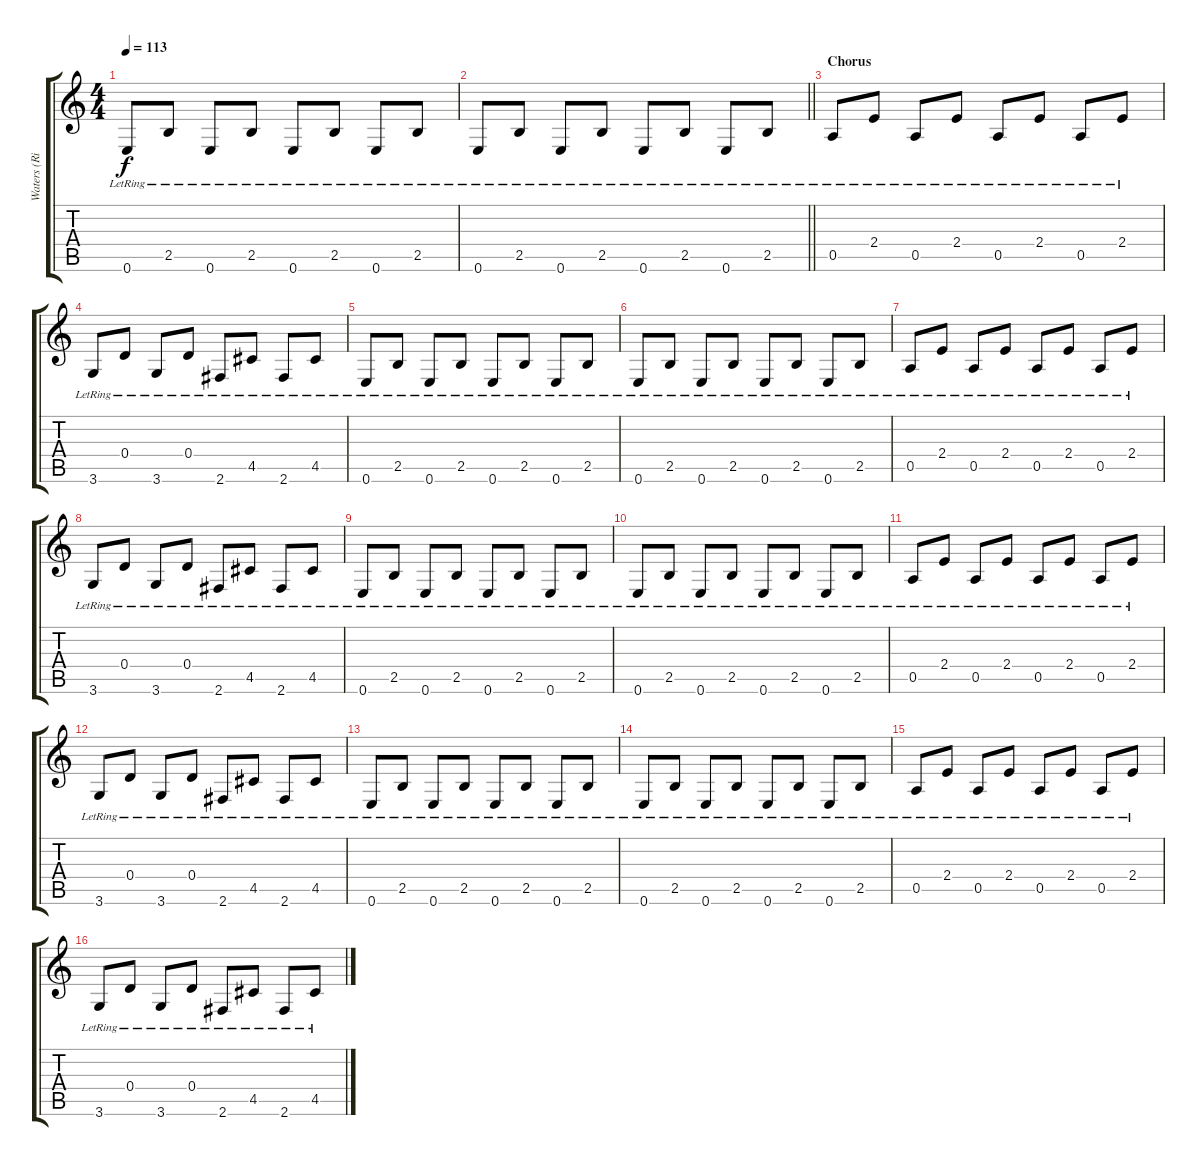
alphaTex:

\track ("Waters (Right Speaker)" "Waters (Ri") {instrument acousticguitarsteel}
\staff {score tabs}
\tuning (E4 B3 G3 D3 A2 E2) {hide}
\ts (4 4)
\tempo 113
\clef g2
\ks c
0.6{lr}.8{dy f} 2.5{lr}.8 0.6{lr}.8 2.5{lr}.8 0.6{lr}.8 2.5{lr}.8 0.6{lr}.8 2.5{lr}.8 |
\barLineRight lightlight
0.6{lr}.8 2.5{lr}.8 0.6{lr}.8 2.5{lr}.8 0.6{lr}.8 2.5{lr}.8 0.6{lr}.8 2.5{lr}.8 |
\section ("" "Chorus")
0.5{lr}.8 2.4{lr}.8 0.5{lr}.8 2.4{lr}.8 0.5{lr}.8 2.4{lr}.8 0.5{lr}.8 2.4{lr}.8 |
3.6{lr}.8 0.4{lr}.8 3.6{lr}.8 0.4{lr}.8 2.6{lr}.8 4.5{lr}.8 2.6{lr}.8 4.5{lr}.8 |
0.6{lr}.8 2.5{lr}.8 0.6{lr}.8 2.5{lr}.8 0.6{lr}.8 2.5{lr}.8 0.6{lr}.8 2.5{lr}.8 |
0.6{lr}.8 2.5{lr}.8 0.6{lr}.8 2.5{lr}.8 0.6{lr}.8 2.5{lr}.8 0.6{lr}.8 2.5{lr}.8 |
0.5{lr}.8 2.4{lr}.8 0.5{lr}.8 2.4{lr}.8 0.5{lr}.8 2.4{lr}.8 0.5{lr}.8 2.4{lr}.8 |
3.6{lr}.8 0.4{lr}.8 3.6{lr}.8 0.4{lr}.8 2.6{lr}.8 4.5{lr}.8 2.6{lr}.8 4.5{lr}.8 |
0.6{lr}.8 2.5{lr}.8 0.6{lr}.8 2.5{lr}.8 0.6{lr}.8 2.5{lr}.8 0.6{lr}.8 2.5{lr}.8 |
0.6{lr}.8 2.5{lr}.8 0.6{lr}.8 2.5{lr}.8 0.6{lr}.8 2.5{lr}.8 0.6{lr}.8 2.5{lr}.8 |
0.5{lr}.8 2.4{lr}.8 0.5{lr}.8 2.4{lr}.8 0.5{lr}.8 2.4{lr}.8 0.5{lr}.8 2.4{lr}.8 |
3.6{lr}.8 0.4{lr}.8 3.6{lr}.8 0.4{lr}.8 2.6{lr}.8 4.5{lr}.8 2.6{lr}.8 4.5{lr}.8 |
0.6{lr}.8 2.5{lr}.8 0.6{lr}.8 2.5{lr}.8 0.6{lr}.8 2.5{lr}.8 0.6{lr}.8 2.5{lr}.8 |
0.6{lr}.8 2.5{lr}.8 0.6{lr}.8 2.5{lr}.8 0.6{lr}.8 2.5{lr}.8 0.6{lr}.8 2.5{lr}.8 |
0.5{lr}.8 2.4{lr}.8 0.5{lr}.8 2.4{lr}.8 0.5{lr}.8 2.4{lr}.8 0.5{lr}.8 2.4{lr}.8 |
3.6{lr}.8 0.4{lr}.8 3.6{lr}.8 0.4{lr}.8 2.6{lr}.8 4.5{lr}.8 2.6{lr}.8 4.5{lr}.8
